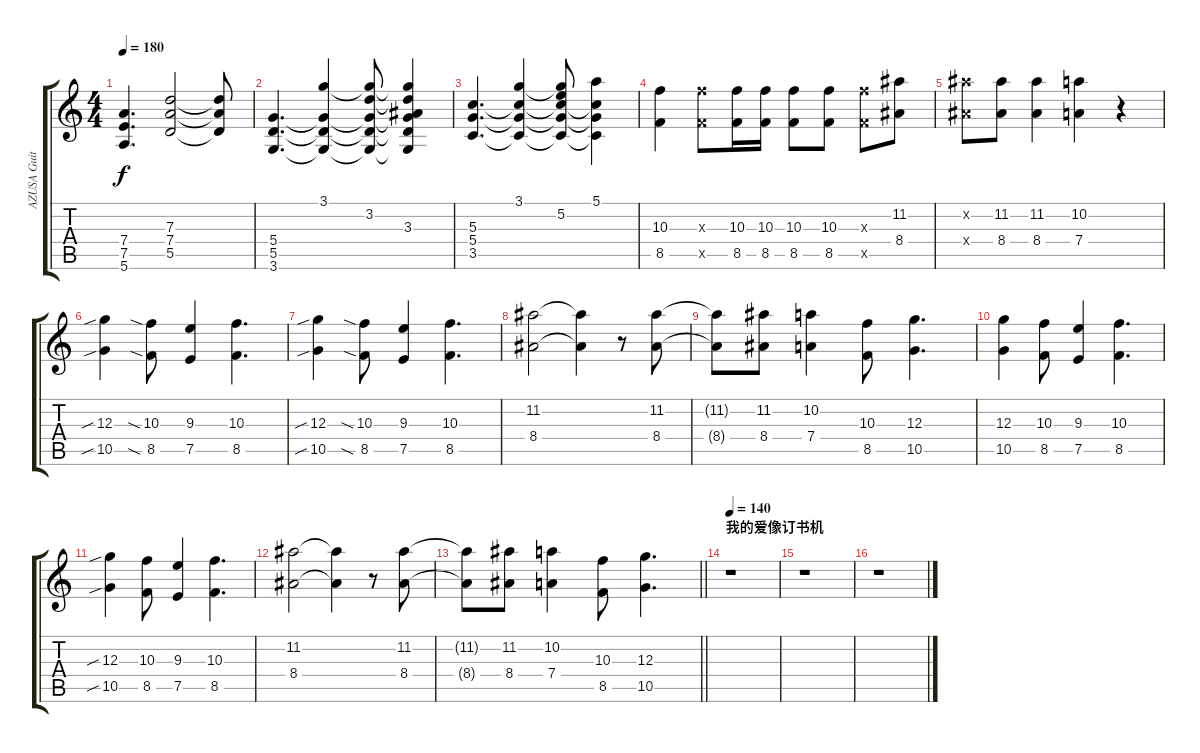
\track ("AZUSA Guitar" "AZUSA Guit") {instrument distortionguitar}
\staff {score tabs}
\tuning (E4 B3 G3 D3 A2 E2) {hide}
\ts (4 4)
\tempo 180
\clef g2
\ks c
(7.4 7.5 5.6).4{d dy f} (7.3 7.4 5.5).2 (7.3{t} 7.4{t} 5.5{t}).8 |
(5.4 5.5 3.6).4{d} (3.1 5.4{t} 5.5{t} 3.6{t}).4 (3.1{t} 3.2 5.4{t} 5.5{t} 3.6{t}).8 (3.1{t} 3.2{t} 3.3 5.4{t} 5.5{t} 3.6{t}).4 |
(5.3 5.4 3.5).4{d} (3.1 5.3{t} 5.4{t} 3.5{t}).4 (3.1{t} 5.2 5.3{t} 5.4{t} 3.5{t}).8 (5.1 5.3{t} 5.4{t} 3.5{t}).4 |
(10.3 8.5).4 (10.3{x} 8.5{x}).8 (10.3 8.5).16 (10.3 8.5).16 (10.3 8.5).8 (10.3 8.5).8 (10.3{x} 8.5{x}).8 (11.2 8.4).8 |
(11.2{x} 8.4{x}).8 (11.2 8.4).8 (11.2 8.4).4 (10.2 7.4).4 r.4 |
(12.3{sib} 10.5{sib}).4 (10.3{sia} 8.5{sia}).8 (9.3 7.5).4 (10.3 8.5).4{d} |
(12.3{sib} 10.5{sib}).4 (10.3{sia} 8.5{sia}).8 (9.3 7.5).4 (10.3 8.5).4{d} |
(11.2 8.4).2 (11.2{t} 8.4{t}).4 r.8 (11.2 8.4).8 |
(11.2{t} 8.4{t}).8 (11.2 8.4).8 (10.2 7.4).4 (10.3 8.5).8 (12.3 10.5).4{d} |
(12.3 10.5).4 (10.3 8.5).8 (9.3 7.5).4 (10.3 8.5).4{d} |
(12.3{sib} 10.5{sib}).4 (10.3 8.5).8 (9.3 7.5).4 (10.3 8.5).4{d} |
(11.2 8.4).2 (11.2{t} 8.4{t}).4 r.8 (11.2 8.4).8 |
\barLineRight lightlight
(11.2{t} 8.4{t}).8 (11.2 8.4).8 (10.2 7.4).4 (10.3 8.5).8 (12.3 10.5).4{d} |
\section ("" "我的爱像订书机")
\tempo 140
r.1 |
r.1 |
r.1
